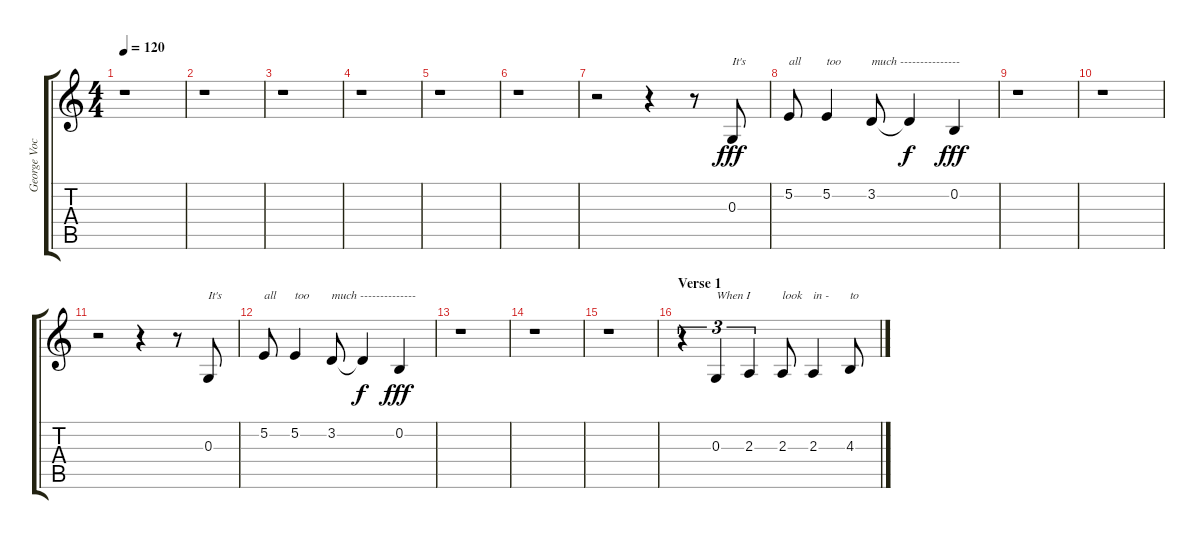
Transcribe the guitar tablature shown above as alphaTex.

\track ("George Vocals" "George Voc") {instrument altosax}
\staff {score tabs}
\tuning (E4 B3 G3 D3 A2 E2) {hide}
\ts (4 4)
\tempo 120
\clef g2
\ks c
r.1{dy f} |
r.1 |
r.1 |
r.1 |
r.1 |
r.1 |
r.2 r.4 r.8 0.3.8{txt "It's" dy fff} |
5.2.8{txt "all"} 5.2.4{txt "too"} 3.2.8{txt "much ---------------"} 3.2{t}.4{dy f} 0.2.4{dy fff} |
r.1 |
r.1 |
r.2 r.4 r.8 0.3.8{txt "It's"} |
5.2.8{txt "all"} 5.2.4{txt "too"} 3.2.8{txt "much --------------"} 3.2{t}.4{dy f} 0.2.4{dy fff} |
r.1 |
r.1 |
r.1 |
\section ("" "Verse 1")
r.4{tu (3 2)} 0.3.4{tu (3 2) txt "When I"} 2.3.4{tu (3 2)} 2.3.8{txt "look"} 2.3.4{txt "in -"} 4.3.8{txt "to"}
